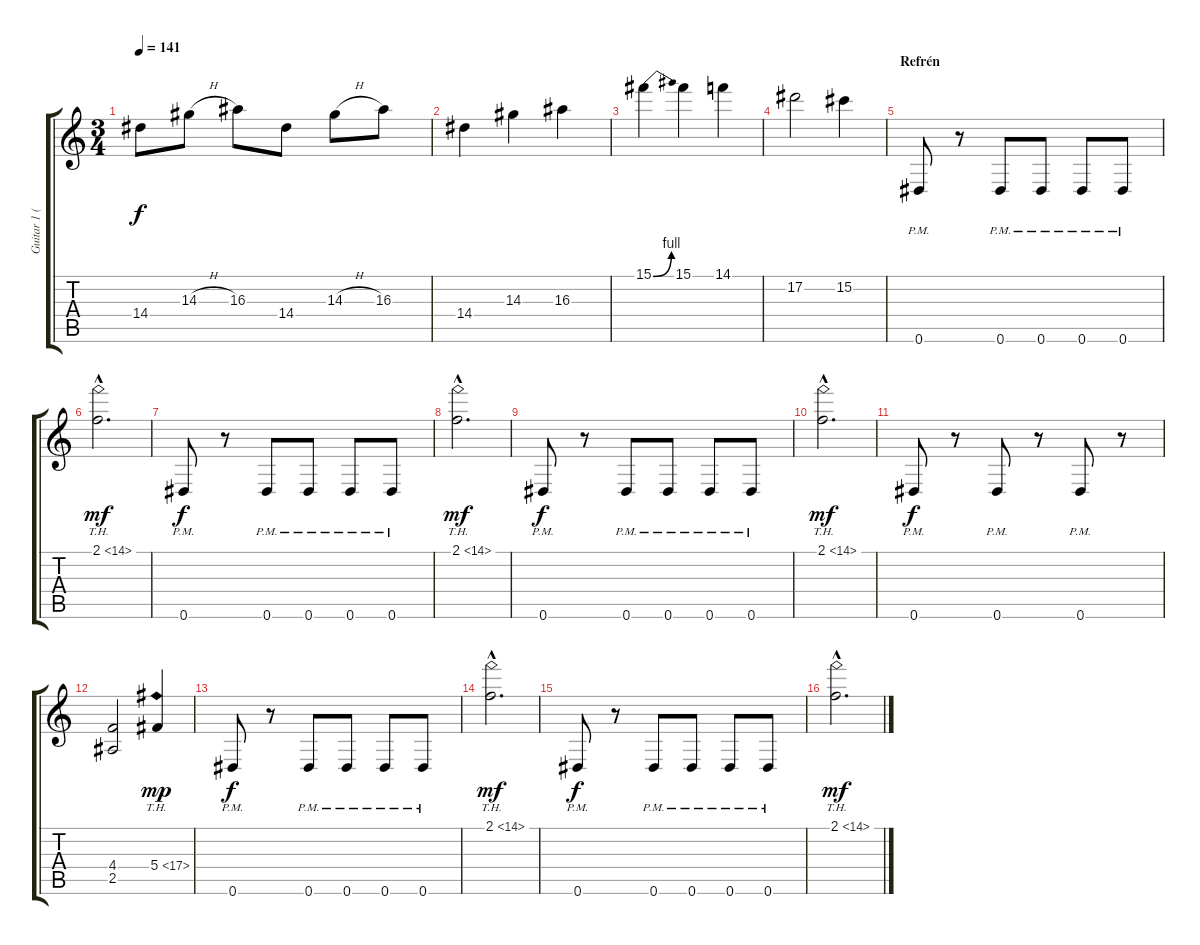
\track ("Guitar 1 (Dist.)" "Guitar 1 (") {instrument distortionguitar}
\staff {score tabs}
\tuning (Eb4 Bb3 Gb3 Db3 Ab2 Eb2) {hide}
\ts (3 4)
\tempo 141
\clef g2
\ks c
14.4.8{dy f} 14.3{h}.8 16.3.8 14.4.8 14.3{h}.8 16.3.8 |
14.4.4 14.3.4 16.3.4 |
15.1{be (bend 0 0 60 4)}.4 15.1.4 14.1.4 |
17.2.2 15.2.4 |
\section ("" "Refrén")
0.6{pm}.8 r.8 0.6{pm}.8 0.6{pm}.8 0.6{pm}.8 0.6{pm}.8 |
2.1{th 12 hac}.2{d dy mf} |
0.6{pm}.8{dy f} r.8 0.6{pm}.8 0.6{pm}.8 0.6{pm}.8 0.6{pm}.8 |
2.1{th 12 hac}.2{d dy mf} |
0.6{pm}.8{dy f} r.8 0.6{pm}.8 0.6{pm}.8 0.6{pm}.8 0.6{pm}.8 |
2.1{th 12 hac}.2{d dy mf} |
0.6{pm}.8{dy f} r.8 0.6{pm}.8 r.8 0.6{pm}.8 r.8 |
(4.4 2.5).2 5.4{th 12}.4{dy mp} |
0.6{pm}.8{dy f} r.8 0.6{pm}.8 0.6{pm}.8 0.6{pm}.8 0.6{pm}.8 |
2.1{th 12 hac}.2{d dy mf} |
0.6{pm}.8{dy f} r.8 0.6{pm}.8 0.6{pm}.8 0.6{pm}.8 0.6{pm}.8 |
2.1{th 12 hac}.2{d dy mf}
